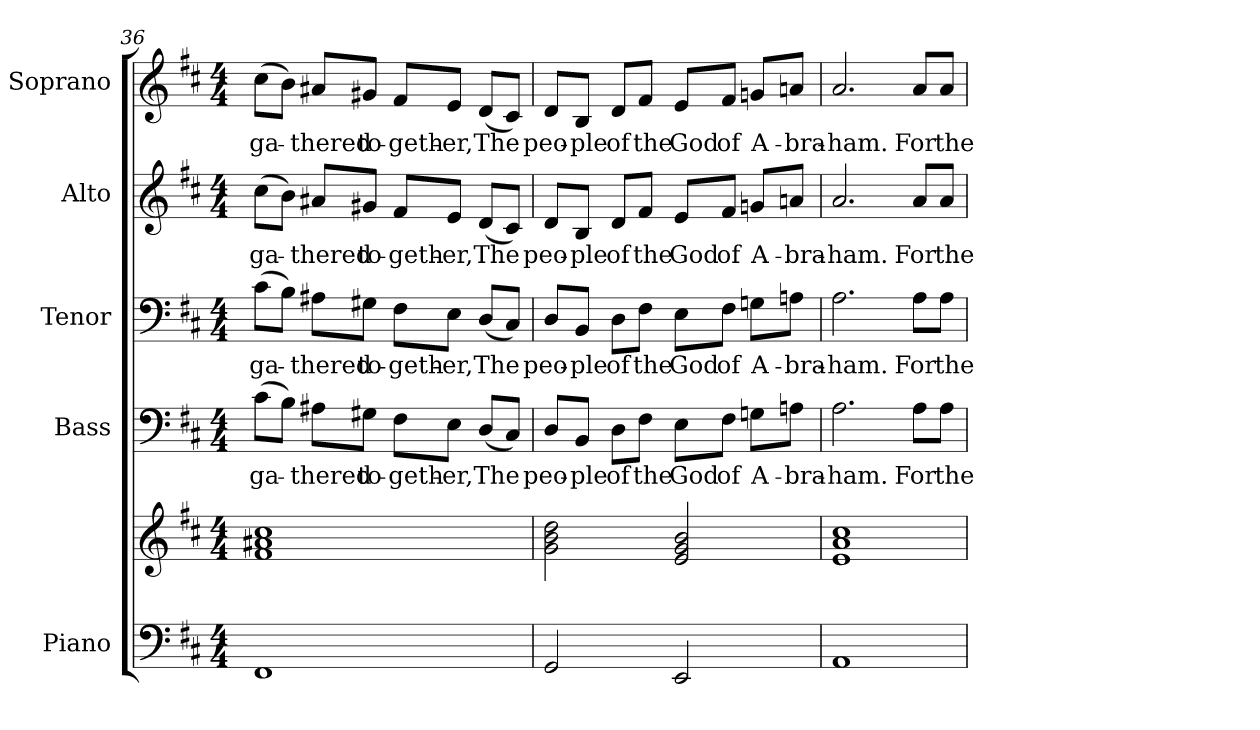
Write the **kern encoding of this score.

**kern	**kern	**kern	**text	**kern	**text	**kern	**text	**kern	**text
*part5	*part5	*part4	*part4	*part3	*part3	*part2	*part2	*part1	*part1
*staff6	*staff5	*staff4	*staff4	*staff3	*staff3	*staff2	*staff2	*staff1	*staff1
*I"Piano	*	*I"Bass	*	*I"Tenor	*	*I"Alto	*	*I"Soprano	*
*I'Pno.	*	*I'B.	*	*I'T.	*	*I'A.	*	*I'S.	*
*clefF4	*clefG2	*clefF4	*	*clefF4	*	*clefG2	*	*clefG2	*
*k[f#c#]	*k[f#c#]	*k[f#c#]	*	*k[f#c#]	*	*k[f#c#]	*	*k[f#c#]	*
*D:	*D:	*D:	*	*D:	*	*D:	*	*D:	*
*M4/4	*M4/4	*M4/4	*	*M4/4	*	*M4/4	*	*M4/4	*
=36	=36	=36	=36	=36	=36	=36	=36	=36	=36
!	!	!	!LO:LY:b:color=#000000	!	!	!	!	!	!
!	!	!	!	!	!LO:LY:b:color=#000000	!	!	!	!
!	!	!	!	!	!	!	!LO:LY:b:color=#000000	!	!
!	!	!	!	!	!	!	!	!	!LO:LY:b:color=#000000
1FF#i	1f#i 1a#Xi 1cc#i	(8c#i\L	ga-	(8c#i\L	ga-	(8cc#i\L	ga-	(8cc#i\L	ga-
.	.	8Bi\J)	.	8Bi\J)	.	8bi\J)	.	8bi\J)	.
!	!	!	!LO:LY:b:color=#000000	!	!	!	!	!	!
!	!	!	!	!	!LO:LY:b:color=#000000	!	!	!	!
!	!	!	!	!	!	!	!LO:LY:b:color=#000000	!	!
!	!	!	!	!	!	!	!	!	!LO:LY:b:color=#000000
.	.	8A#Xi\L	-thered	8A#Xi\L	-thered	8a#Xi/L	-thered	8a#Xi/L	-thered
!	!	!	!LO:LY:b:color=#000000	!	!	!	!	!	!
!	!	!	!	!	!LO:LY:b:color=#000000	!	!	!	!
!	!	!	!	!	!	!	!LO:LY:b:color=#000000	!	!
!	!	!	!	!	!	!	!	!	!LO:LY:b:color=#000000
.	.	8G#Xi\J	to-	8G#Xi\J	to-	8g#Xi/J	to-	8g#Xi/J	to-
!	!	!	!LO:LY:b:color=#000000	!	!	!	!	!	!
!	!	!	!	!	!LO:LY:b:color=#000000	!	!	!	!
!	!	!	!	!	!	!	!LO:LY:b:color=#000000	!	!
!	!	!	!	!	!	!	!	!	!LO:LY:b:color=#000000
.	.	8F#i\L	-geth-	8F#i\L	-geth-	8f#i/L	-geth-	8f#i/L	-geth-
!	!	!	!LO:LY:b:color=#000000	!	!	!	!	!	!
!	!	!	!	!	!LO:LY:b:color=#000000	!	!	!	!
!	!	!	!	!	!	!	!LO:LY:b:color=#000000	!	!
!	!	!	!	!	!	!	!	!	!LO:LY:b:color=#000000
.	.	8Ei\J	-er,	8Ei\J	-er,	8ei/J	-er,	8ei/J	-er,
!	!	!	!LO:LY:b:color=#000000	!	!	!	!	!	!
!	!	!	!	!	!LO:LY:b:color=#000000	!	!	!	!
!	!	!	!	!	!	!	!LO:LY:b:color=#000000	!	!
!	!	!	!	!	!	!	!	!	!LO:LY:b:color=#000000
.	.	(8Di/L	The	(8Di/L	The	(8di/L	The	(8di/L	The
.	.	8C#i/J)	.	8C#i/J)	.	8c#i/J)	.	8c#i/J)	.
!!LO:PB:g=z
=37	=37	=37	=37	=37	=37	=37	=37	=37	=37
!	!	!	!LO:LY:b:color=#000000	!	!	!	!	!	!
!	!	!	!	!	!LO:LY:b:color=#000000	!	!	!	!
!	!	!	!	!	!	!	!LO:LY:b:color=#000000	!	!
!	!	!	!	!	!	!	!	!	!LO:LY:b:color=#000000
2GGi/	2gi\ 2bi 2ddi	8Di/L	peo-	8Di/L	peo-	8di/L	peo-	8di/L	peo-
!	!	!	!LO:LY:b:color=#000000	!	!	!	!	!	!
!	!	!	!	!	!LO:LY:b:color=#000000	!	!	!	!
!	!	!	!	!	!	!	!LO:LY:b:color=#000000	!	!
!	!	!	!	!	!	!	!	!	!LO:LY:b:color=#000000
.	.	8BBi/J	-ple	8BBi/J	-ple	8Bi/J	-ple	8Bi/J	-ple
!	!	!	!LO:LY:b:color=#000000	!	!	!	!	!	!
!	!	!	!	!	!LO:LY:b:color=#000000	!	!	!	!
!	!	!	!	!	!	!	!LO:LY:b:color=#000000	!	!
!	!	!	!	!	!	!	!	!	!LO:LY:b:color=#000000
.	.	8Di\L	of	8Di\L	of	8di/L	of	8di/L	of
!	!	!	!LO:LY:b:color=#000000	!	!	!	!	!	!
!	!	!	!	!	!LO:LY:b:color=#000000	!	!	!	!
!	!	!	!	!	!	!	!LO:LY:b:color=#000000	!	!
!	!	!	!	!	!	!	!	!	!LO:LY:b:color=#000000
.	.	8F#i\J	the	8F#i\J	the	8f#i/J	the	8f#i/J	the
!	!	!	!LO:LY:b:color=#000000	!	!	!	!	!	!
!	!	!	!	!	!LO:LY:b:color=#000000	!	!	!	!
!	!	!	!	!	!	!	!LO:LY:b:color=#000000	!	!
!	!	!	!	!	!	!	!	!	!LO:LY:b:color=#000000
2EEi/	2ei/ 2gi 2bi	8Ei\L	God	8Ei\L	God	8ei/L	God	8ei/L	God
!	!	!	!LO:LY:b:color=#000000	!	!	!	!	!	!
!	!	!	!	!	!LO:LY:b:color=#000000	!	!	!	!
!	!	!	!	!	!	!	!LO:LY:b:color=#000000	!	!
!	!	!	!	!	!	!	!	!	!LO:LY:b:color=#000000
.	.	8F#i\J	of	8F#i\J	of	8f#i/J	of	8f#i/J	of
!	!	!	!LO:LY:b:color=#000000	!	!	!	!	!	!
!	!	!	!	!	!LO:LY:b:color=#000000	!	!	!	!
!	!	!	!	!	!	!	!LO:LY:b:color=#000000	!	!
!	!	!	!	!	!	!	!	!	!LO:LY:b:color=#000000
.	.	8Gni\L	A-	8Gni\L	A-	8gni/L	A-	8gni/L	A-
!	!	!	!LO:LY:b:color=#000000	!	!	!	!	!	!
!	!	!	!	!	!LO:LY:b:color=#000000	!	!	!	!
!	!	!	!	!	!	!	!LO:LY:b:color=#000000	!	!
!	!	!	!	!	!	!	!	!	!LO:LY:b:color=#000000
.	.	8Ani\J	-bra-	8Ani\J	-bra-	8ani/J	-bra-	8ani/J	-bra-
=38	=38	=38	=38	=38	=38	=38	=38	=38	=38
!	!	!	!LO:LY:b:color=#000000	!	!	!	!	!	!
!	!	!	!	!	!LO:LY:b:color=#000000	!	!	!	!
!	!	!	!	!	!	!	!LO:LY:b:color=#000000	!	!
!	!	!	!	!	!	!	!	!	!LO:LY:b:color=#000000
1AAi	1ei 1ai 1cc#i	2.Ai\	-ham.	2.Ai\	-ham.	2.ai/	-ham.	2.ai/	-ham.
!	!	!	!LO:LY:b:color=#000000	!	!	!	!	!	!
!	!	!	!	!	!LO:LY:b:color=#000000	!	!	!	!
!	!	!	!	!	!	!	!LO:LY:b:color=#000000	!	!
!	!	!	!	!	!	!	!	!	!LO:LY:b:color=#000000
.	.	8Ai\L	For	8Ai\L	For	8ai/L	For	8ai/L	For
!	!	!	!LO:LY:b:color=#000000	!	!	!	!	!	!
!	!	!	!	!	!LO:LY:b:color=#000000	!	!	!	!
!	!	!	!	!	!	!	!LO:LY:b:color=#000000	!	!
!	!	!	!	!	!	!	!	!	!LO:LY:b:color=#000000
.	.	8Ai\J	the	8Ai\J	the	8ai/J	the	8ai/J	the
=	=	=	=	=	=	=	=	=	=
*-	*-	*-	*-	*-	*-	*-	*-	*-	*-
